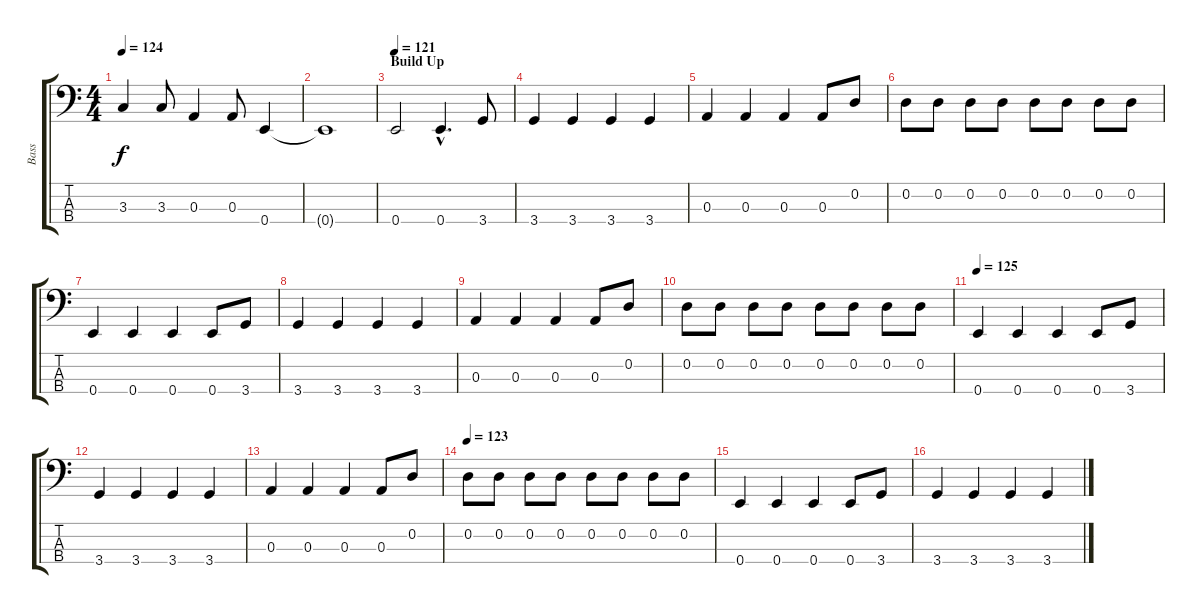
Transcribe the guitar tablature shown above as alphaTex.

\track ("Bass" "Bass") {instrument electricbasspick}
\staff {score tabs}
\tuning (G2 D2 A1 E1) {hide}
\ts (4 4)
\tempo 124
\clef f4
\ks c
3.3.4{dy f} 3.3.8 0.3.4 0.3.8 0.4.4 |
0.4{t}.1 |
\section ("" "Build Up")
\tempo 121
0.4.2 0.4{hac}.4{d} 3.4.8 |
3.4.4 3.4.4 3.4.4 3.4.4 |
0.3.4 0.3.4 0.3.4 0.3.8 0.2.8 |
0.2.8 0.2.8 0.2.8 0.2.8 0.2.8 0.2.8 0.2.8 0.2.8 |
0.4.4 0.4.4 0.4.4 0.4.8 3.4.8 |
3.4.4 3.4.4 3.4.4 3.4.4 |
0.3.4 0.3.4 0.3.4 0.3.8 0.2.8 |
0.2.8 0.2.8 0.2.8 0.2.8 0.2.8 0.2.8 0.2.8 0.2.8 |
\tempo 125
0.4.4 0.4.4 0.4.4 0.4.8 3.4.8 |
3.4.4 3.4.4 3.4.4 3.4.4 |
0.3.4 0.3.4 0.3.4 0.3.8 0.2.8 |
\tempo 123
0.2.8 0.2.8 0.2.8 0.2.8 0.2.8 0.2.8 0.2.8 0.2.8 |
0.4.4 0.4.4 0.4.4 0.4.8 3.4.8 |
3.4.4 3.4.4 3.4.4 3.4.4
